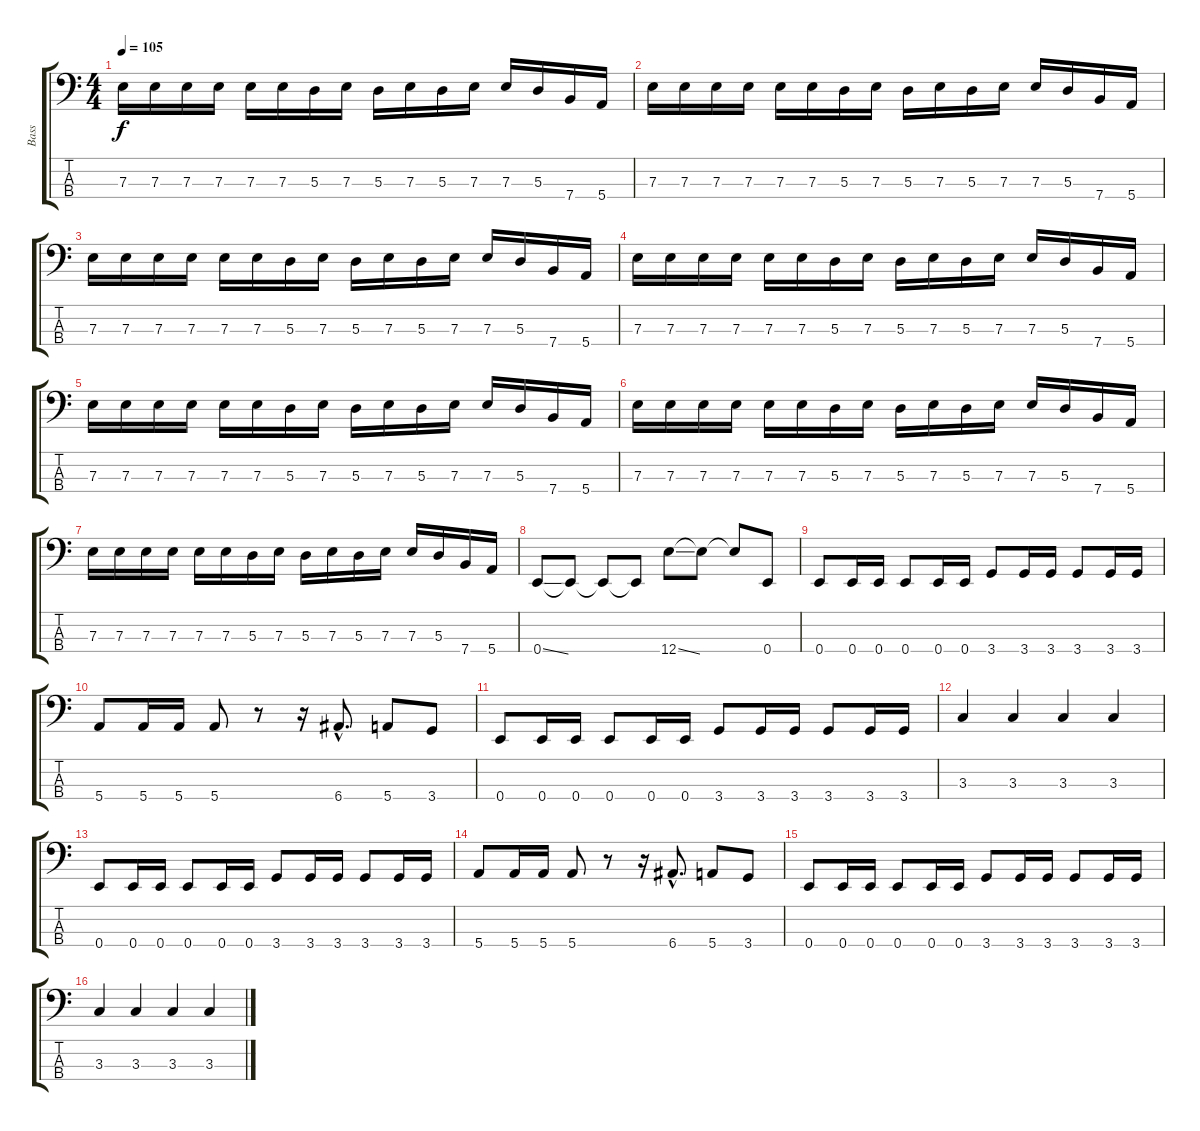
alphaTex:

\track ("Bass" "Bass") {instrument electricbassfinger}
\staff {score tabs}
\tuning (G2 D2 A1 E1) {hide}
\ts (4 4)
\tempo 105
\clef f4
\ks c
7.3.16{dy f} 7.3.16 7.3.16 7.3.16 7.3.16 7.3.16 5.3.16 7.3.16 5.3.16 7.3.16 5.3.16 7.3.16 7.3.16 5.3.16 7.4.16 5.4.16 |
7.3.16 7.3.16 7.3.16 7.3.16 7.3.16 7.3.16 5.3.16 7.3.16 5.3.16 7.3.16 5.3.16 7.3.16 7.3.16 5.3.16 7.4.16 5.4.16 |
7.3.16 7.3.16 7.3.16 7.3.16 7.3.16 7.3.16 5.3.16 7.3.16 5.3.16 7.3.16 5.3.16 7.3.16 7.3.16 5.3.16 7.4.16 5.4.16 |
7.3.16 7.3.16 7.3.16 7.3.16 7.3.16 7.3.16 5.3.16 7.3.16 5.3.16 7.3.16 5.3.16 7.3.16 7.3.16 5.3.16 7.4.16 5.4.16 |
7.3.16 7.3.16 7.3.16 7.3.16 7.3.16 7.3.16 5.3.16 7.3.16 5.3.16 7.3.16 5.3.16 7.3.16 7.3.16 5.3.16 7.4.16 5.4.16 |
7.3.16 7.3.16 7.3.16 7.3.16 7.3.16 7.3.16 5.3.16 7.3.16 5.3.16 7.3.16 5.3.16 7.3.16 7.3.16 5.3.16 7.4.16 5.4.16 |
7.3.16 7.3.16 7.3.16 7.3.16 7.3.16 7.3.16 5.3.16 7.3.16 5.3.16 7.3.16 5.3.16 7.3.16 7.3.16 5.3.16 7.4.16 5.4.16 |
0.4{ss}.8 0.4{t}.8 0.4{t}.8 0.4{t}.8 12.4{ss}.8 12.4{t}.8 12.4{t}.8 0.4.8 |
0.4.8 0.4.16 0.4.16 0.4.8 0.4.16 0.4.16 3.4.8 3.4.16 3.4.16 3.4.8 3.4.16 3.4.16 |
5.4.8 5.4.16 5.4.16 5.4.8 r.8 r.16 6.4{hac}.8{d} 5.4.8 3.4.8 |
0.4.8 0.4.16 0.4.16 0.4.8 0.4.16 0.4.16 3.4.8 3.4.16 3.4.16 3.4.8 3.4.16 3.4.16 |
3.3.4 3.3.4 3.3.4 3.3.4 |
0.4.8 0.4.16 0.4.16 0.4.8 0.4.16 0.4.16 3.4.8 3.4.16 3.4.16 3.4.8 3.4.16 3.4.16 |
5.4.8 5.4.16 5.4.16 5.4.8 r.8 r.16 6.4{hac}.8{d} 5.4.8 3.4.8 |
0.4.8 0.4.16 0.4.16 0.4.8 0.4.16 0.4.16 3.4.8 3.4.16 3.4.16 3.4.8 3.4.16 3.4.16 |
3.3.4 3.3.4 3.3.4 3.3.4
